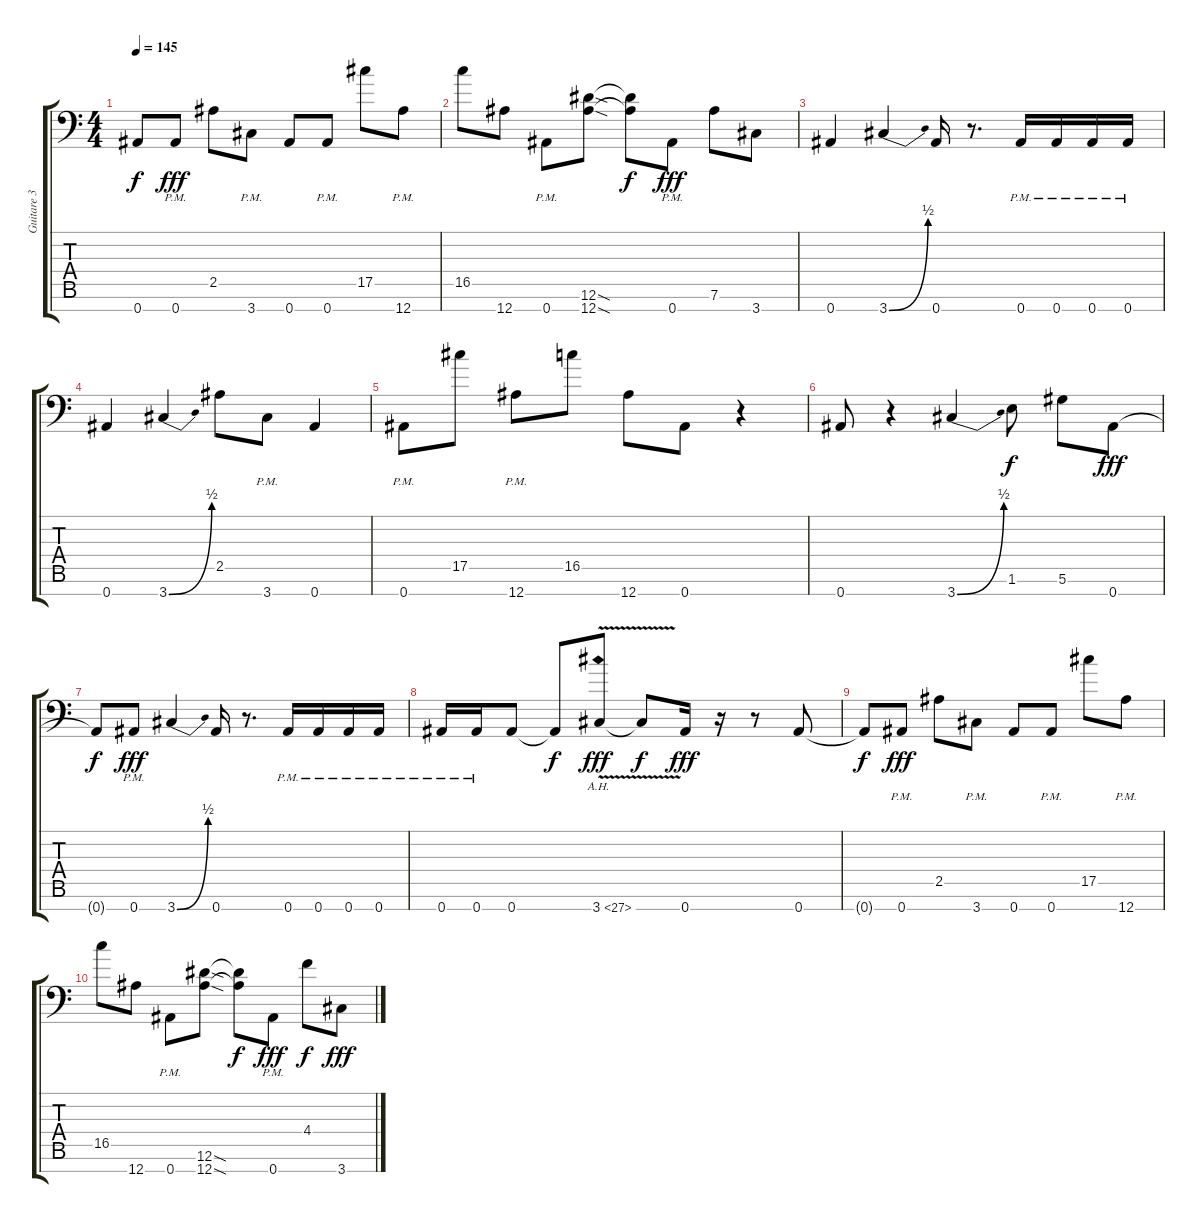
\track ("Guitare 3" "Guitare 3") {instrument distortionguitar}
\staff {score tabs}
\tuning (Eb4 Bb3 Gb3 Db3 Ab2 Eb2 Bb1) {hide}
\ts (4 4)
\tempo 145
\clef f4
\ks c
0.7{t}.8{dy f} 0.7{pm}.8{dy fff} 2.5.8 3.7{pm}.8 0.7.8 0.7{pm}.8 17.5.8 12.7{pm}.8 |
16.5.8 12.7.8 0.7{pm}.8 (12.6{sod} 12.7{sod}).8 (12.6{t} 12.7{t}).8{dy f} 0.7{pm}.8{dy fff} 7.6.8 3.7.8 |
0.7.4 3.7{be (bend 0 0 60 2)}.4 0.7.16 r.8{d} 0.7{pm}.16 0.7{pm}.16 0.7{pm}.16 0.7{pm}.16 |
0.7.4 3.7{be (bend 0 0 60 2)}.4 2.5.8 3.7{pm}.8 0.7.4 |
0.7{pm}.8 17.5.8 12.7{pm}.8 16.5.8 12.7.8 0.7.8 r.4 |
0.7.8 r.4 3.7{be (bend 0 0 60 2)}.4 1.6.8{dy f} 5.6.8 0.7.8{dy fff} |
0.7{t}.8{dy f} 0.7{pm}.8{dy fff} 3.7{be (bend 0 0 60 2)}.4 0.7.16 r.8{d} 0.7{pm}.16 0.7{pm}.16 0.7{pm}.16 0.7{pm}.16 |
0.7{pm}.16 0.7{pm}.16 0.7.8 0.7{t}.8{dy f} 3.7{ah 24 v}.8{dy fff} 3.7{t}.8{dy f} 0.7.16{dy fff} r.16 r.8 0.7.8 |
0.7{t}.8{dy f} 0.7{pm}.8{dy fff} 2.5.8 3.7{pm}.8 0.7.8 0.7{pm}.8 17.5.8 12.7{pm}.8 |
16.5.8 12.7.8 0.7{pm}.8 (12.6{sod} 12.7{sod}).8 (12.6{t} 12.7{t}).8{dy f} 0.7{pm}.8{dy fff} 4.4.8{dy f} 3.7.8{dy fff}
